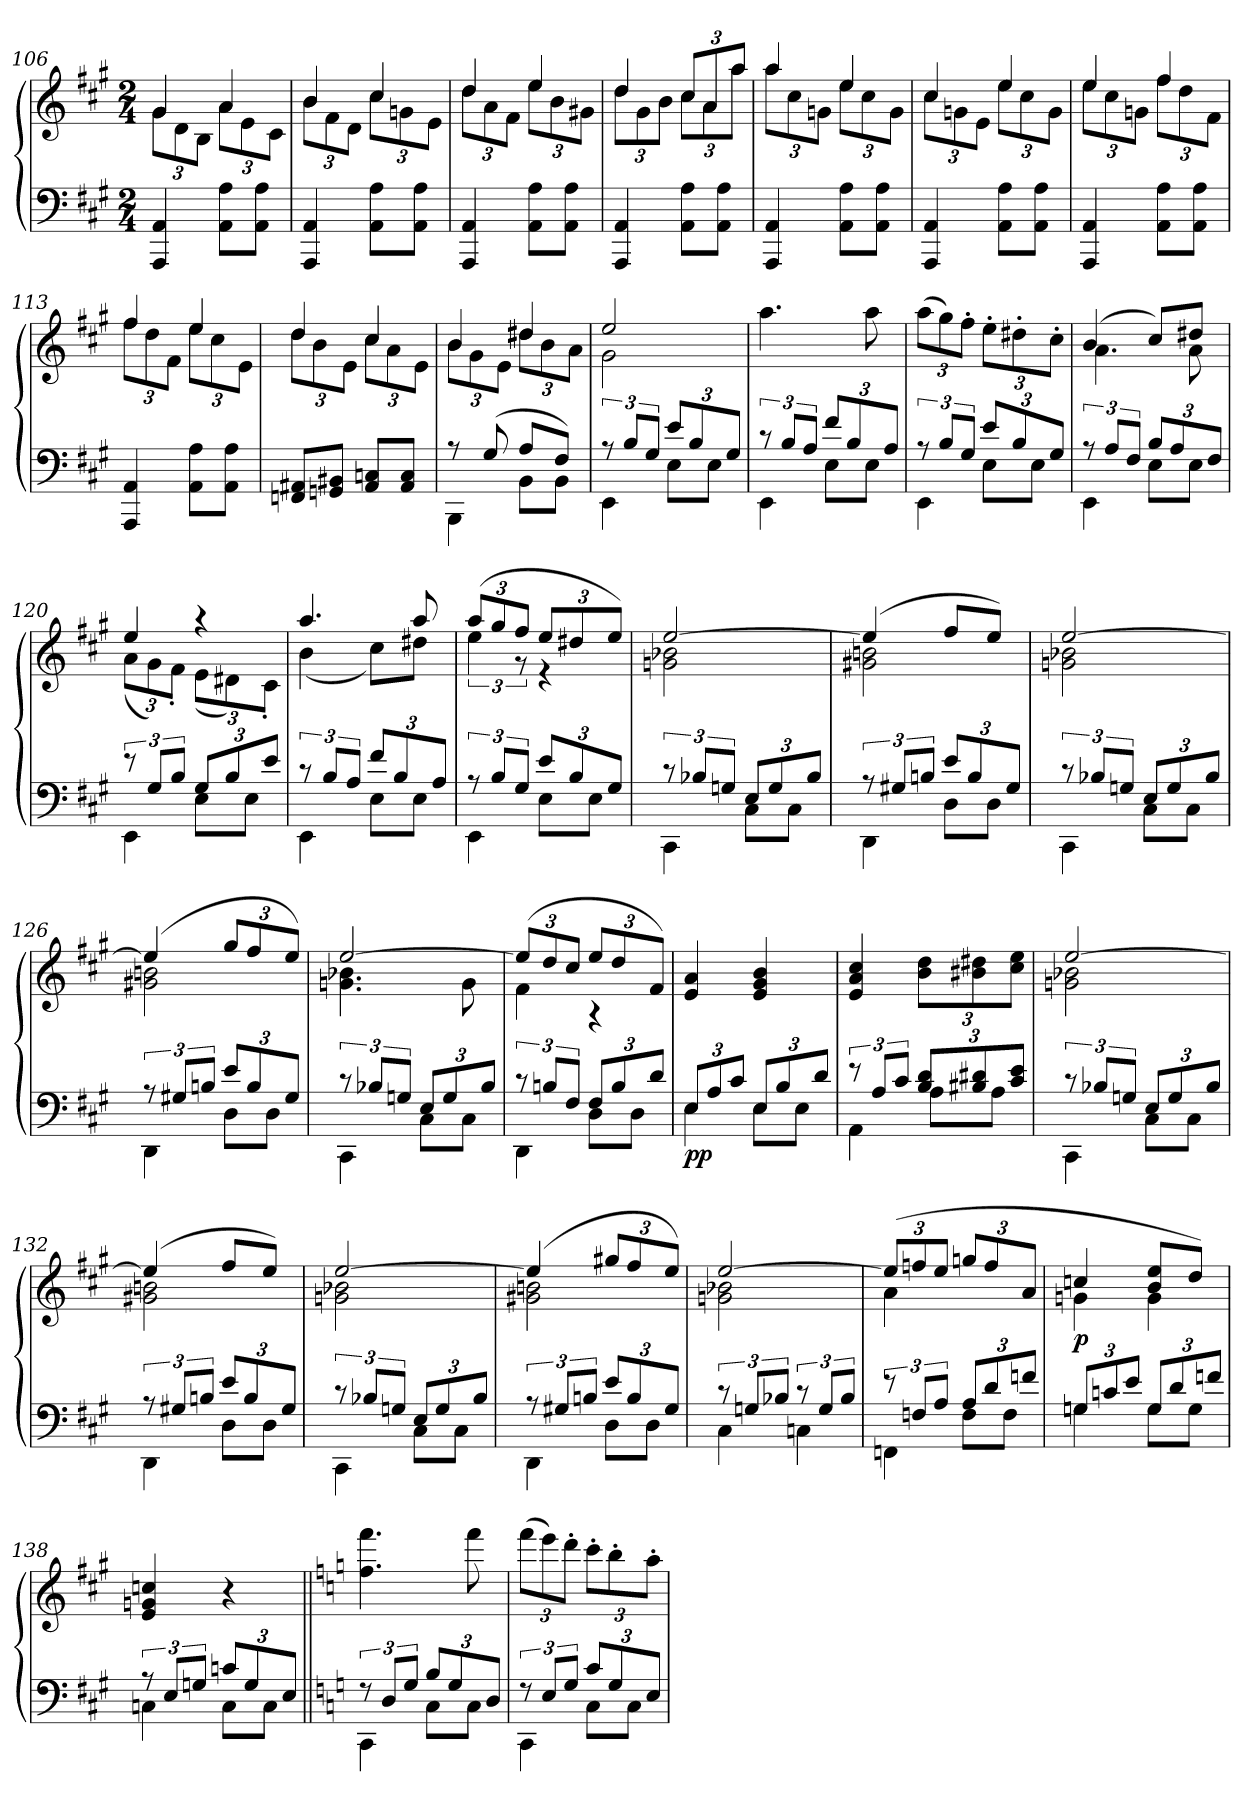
**kern	**kern	**dynam
*part1	*part1	*part1
*staff2	*staff1	*staff1/2
*clefF4	*clefG2	*
*k[f#c#g#]	*k[f#c#g#]	*
*M2/4	*M2/4	*
=106	=106	=106
*	*^	*
*	*	*Xbrackettup	*
4AAA/ 4AA/	4g#/	12g#\L	.
.	.	12d\	.
.	.	12B\J	.
8AA\ 8A\L	4a/	12a\L	.
.	.	12e\	.
8AA\ 8A\J	.	.	.
.	.	12c#\J	.
=107	=107	=107	=107
4AAA/ 4AA/	4b/	12b\L	.
.	.	12f#\	.
.	.	12d\J	.
8AA\ 8A\L	4cc#/	12cc#\L	.
.	.	12gn\	.
8AA\ 8A\J	.	.	.
.	.	12e\J	.
=108	=108	=108	=108
4AAA/ 4AA/	4dd/	12dd\L	.
.	.	12a\	.
.	.	12f#\J	.
8AA\ 8A\L	4ee/	12ee\L	.
.	.	12b\	.
8AA\ 8A\J	.	.	.
.	.	12g#X\J	.
=109	=109	=109	=109
4AAA/ 4AA/	4dd/	12dd\L	.
.	.	12g#\	.
.	.	12b\J	.
8AA\ 8A\L	12cc#/L	12cc#\L	.
.	12a/	12a\	.
8AA\ 8A\J	.	.	.
.	12aa/J	12aa\J	.
=110	=110	=110	=110
4AAA/ 4AA/	4aa/	12aa\L	.
.	.	12cc#\	.
.	.	12gn\J	.
8AA\ 8A\L	4ee/	12ee\L	.
.	.	12cc#\	.
8AA\ 8A\J	.	.	.
.	.	12g\J	.
=111	=111	=111	=111
4AAA/ 4AA/	4cc#/	12cc#\L	.
.	.	12gn\	.
.	.	12e\J	.
8AA\ 8A\L	4ee/	12ee\L	.
.	.	12cc#\	.
8AA\ 8A\J	.	.	.
.	.	12g\J	.
=112	=112	=112	=112
4AAA/ 4AA/	4ee/	12ee\L	.
.	.	12cc#\	.
.	.	12gn\J	.
8AA\ 8A\L	4ff#/	12ff#\L	.
.	.	12dd\	.
8AA\ 8A\J	.	.	.
.	.	12f#\J	.
=113	=113	=113	=113
4AAA/ 4AA/	4ff#/	12ff#\L	.
.	.	12dd\	.
.	.	12f#\J	.
8AA\ 8A\L	4ee/	12ee\L	.
.	.	12cc#\	.
8AA\ 8A\J	.	.	.
.	.	12e\J	.
=114	=114	=114	=114
8FF/ 8AA#/L	4dd/	12dd\L	.
.	.	12b\	.
8GG/ 8BB#/J	.	.	.
.	.	12e\J	.
8AA#/ 8C/L	4cc#/	12cc#\L	.
.	.	12a\	.
8AA#/ 8C/J	.	.	.
.	.	12e\J	.
=115	=115	=115	=115
*^	*	*	*
8r	4BBB\	4b/	12b\L	.
.	.	.	12g#\	.
(<8G#/	.	.	.	.
.	.	.	12e\J	.
8A/L	8BB\L	4dd#X/	12dd#X\L	.
.	.	.	12b\	.
8F#/J)	8BB\J	.	.	.
.	.	.	12a\J	.
=116	=116	=116	=116	=116
12r	4EE\	2ee/	2g#\	.
12B/L	.	.	.	.
12G#/J	.	.	.	.
*Xbrackettup	*	*	*	*
12e/L	8E\L	.	.	.
12B/	.	.	.	.
.	8E\J	.	.	.
12G#/J	.	.	.	.
*	*	*v	*v	*
=117	=117	=117	=117
*brackettup	*	*	*
12r	4EE\	4.aa\	.
12B/L	.	.	.
12A/J	.	.	.
*Xbrackettup	*	*	*
12f#/L	8E\L	.	.
12B/	.	.	.
.	8E\J	8aa\	.
12A/J	.	.	.
=118	=118	=118	=118
*brackettup	*	*	*
12r	4EE\	(>12aa\L	.
12B/L	.	12gg#\)	.
12G#/J	.	12ff#'\J	.
*Xbrackettup	*	*	*
12e/L	8E\L	12ee'\L	.
12B/	.	12dd#X'\	.
.	8E\J	.	.
12G#/J	.	12cc#'\J	.
=119	=119	=119	=119
*brackettup	*	*	*
*	*	*^	*
12r	4EE\	(>4b/	4.a\	.
12A/L	.	.	.	.
12F#/J	.	.	.	.
*Xbrackettup	*	*	*	*
12B/L	8E\L	8cc#/L)	.	.
12A/	.	.	.	.
.	8E\J	8dd#X/J	8a\	.
12F#/J	.	.	.	.
=120	=120	=120	=120	=120
*brackettup	*	*	*	*
12r	4EE\	4ee/	(>12a\L	.
12G#/L	.	.	12g#\)	.
12B/J	.	.	12f#'\J	.
*Xbrackettup	*	*	*	*
12G#/L	8E\L	4r	(>12e\L	.
12B/	.	.	12d#X\)	.
.	8E\J	.	.	.
12e/J	.	.	12c#'\J	.
=121	=121	=121	=121	=121
*brackettup	*	*	*	*
12r	4EE\	4.aa/	(<4b\	.
12B/L	.	.	.	.
12A/J	.	.	.	.
*Xbrackettup	*	*	*	*
12f#/L	8E\L	.	8cc#\L)	.
12B/	.	.	.	.
.	8E\J	8aa/	8dd#X\J	.
12A/J	.	.	.	.
=122	=122	=122	=122	=122
*brackettup	*	*	*brackettup	*
12r	4EE\	(<12aa/L	6ee\	.
12B/L	.	12gg#/	.	.
12G#/J	.	12ff#/J	12r	.
*Xbrackettup	*	*Xbrackettup	*	*
12e/L	8E\L	12ee/L	4r	.
12B/	.	12dd#X/	.	.
.	8E\J	.	.	.
12G#/J	.	12ee/J)	.	.
=123	=123	=123	=123	=123
*brackettup	*	*	*	*
!	!	!	!	!LO:DY:b
12r	4CC#\	[2ee/	2gn\ 2b-X\	cresc.
12B-X/L	.	.	.	.
12Gn/J	.	.	.	.
*Xbrackettup	*	*	*	*
12E/L	8C#\L	.	.	.
12G/	.	.	.	.
.	8C#\J	.	.	.
12B-/J	.	.	.	.
=124	=124	=124	=124	=124
*brackettup	*	*	*	*
12r	4DD\	(>4ee/]	2g#X\ 2bn\	.
12G#X/L	.	.	.	.
12Bn/J	.	.	.	.
*Xbrackettup	*	*	*	*
12e/L	8D\L	8ff#/L	.	.
12B/	.	.	.	.
.	8D\J	8ee/J)	.	.
12G#/J	.	.	.	.
=125	=125	=125	=125	=125
*brackettup	*	*	*	*
12r	4CC#\	[2ee/	2gn\ 2b-X\	.
12B-X/L	.	.	.	.
12Gn/J	.	.	.	.
*Xbrackettup	*	*	*	*
12E/L	8C#\L	.	.	.
12G/	.	.	.	.
.	8C#\J	.	.	.
12B-/J	.	.	.	.
=126	=126	=126	=126	=126
*brackettup	*	*	*	*
12r	4DD\	(>4ee/]	2g#X\ 2bn\	.
12G#X/L	.	.	.	.
12Bn/J	.	.	.	.
*Xbrackettup	*	*	*	*
12e/L	8D\L	12gg#/L	.	.
12B/	.	12ff#/	.	.
.	8D\J	.	.	.
12G#/J	.	12ee/J)	.	.
=127	=127	=127	=127	=127
*brackettup	*	*	*	*
!	!	!	!	!LO:DY:b
12r	4CC#\	[2ee/	4.gn\ 4.b-X\	dim.
12B-X/L	.	.	.	.
12Gn/J	.	.	.	.
*Xbrackettup	*	*	*	*
12E/L	8C#\L	.	.	.
12G/	.	.	.	.
.	8C#\J	.	8g\	.
12B-/J	.	.	.	.
=128	=128	=128	=128	=128
*brackettup	*	*	*	*
12r	4DD\	(>12ee/L]	4f#\	.
12Bn/L	.	12dd/	.	.
12F#/J	.	12cc#/J	.	.
*Xbrackettup	*	*	*	*
12F#/L	8D\L	12ee/L	4r	.
12B/	.	12dd/	.	.
.	8D\J	.	.	.
12d/J	.	12f#/J)	.	.
*	*	*v	*v	*
=129	=129	=129	=129
!	!	!	!LO:DY:b=2
!	!	!	!LO:DY:n=1:b
12E/L	4E\	4e/ 4a/	p p
12A/	.	.	.
12c#/J	.	.	.
12E/L	8E\L	4e/ 4g#/ 4b/	.
12B/	.	.	.
.	8E\J	.	.
12d/J	.	.	.
=130	=130	=130	=130
*brackettup	*	*	*
12r	4AA\	4e/ 4a/ 4cc#/	.
12A/L	.	.	.
12c#/J	.	.	.
*Xbrackettup	*	*	*
12B/ 12d/L	8A\L	12b\ 12dd\L	.
12B#X/ 12d#X/	.	12b#X\ 12dd#X\	.
.	8A\J	.	.
12c#/ 12e/J	.	12cc#\ 12ee\J	.
=131	=131	=131	=131
*brackettup	*	*	*
*	*	*^	*
12r	4CC#\	[2ee/	2gn\ 2b-X\	.
12B-X/L	.	.	.	.
12Gn/J	.	.	.	.
*Xbrackettup	*	*	*	*
12E/L	8C#\L	.	.	.
12G/	.	.	.	.
.	8C#\J	.	.	.
12B-/J	.	.	.	.
=132	=132	=132	=132	=132
*brackettup	*	*	*	*
12r	4DD\	(>4ee/]	2g#X\ 2bn\	.
12G#X/L	.	.	.	.
12Bn/J	.	.	.	.
*Xbrackettup	*	*	*	*
12e/L	8D\L	8ff#/L	.	.
12B/	.	.	.	.
.	8D\J	8ee/J)	.	.
12G#/J	.	.	.	.
=133	=133	=133	=133	=133
*brackettup	*	*	*	*
12r	4CC#\	[2ee/	2gn\ 2b-X\	.
12B-X/L	.	.	.	.
12Gn/J	.	.	.	.
*Xbrackettup	*	*	*	*
12E/L	8C#\L	.	.	.
12G/	.	.	.	.
.	8C#\J	.	.	.
12B-/J	.	.	.	.
=134	=134	=134	=134	=134
*brackettup	*	*	*	*
12r	4DD\	(>4ee/]	2g#X\ 2bn\	.
12G#X/L	.	.	.	.
12Bn/J	.	.	.	.
*Xbrackettup	*	*	*	*
12e/L	8D\L	12gg#X/L	.	.
12B/	.	12ff#/	.	.
.	8D\J	.	.	.
12G#/J	.	12ee/J)	.	.
=135	=135	=135	=135	=135
*brackettup	*	*	*	*
12r	4C#\	[2ee/	2gn\ 2b-X\	.
12Gn/L	.	.	.	.
12B-X/J	.	.	.	.
12r	4Cn\	.	.	.
12G/L	.	.	.	.
12B-/J	.	.	.	.
=136	=136	=136	=136	=136
12r	4FFn\	(>12ee/L]	4a\	.
12Fn/L	.	12ffn/	.	.
12A/J	.	12ee/J	.	.
*Xbrackettup	*	*	*	*
12A/L	8F\L	12ggn/L	4ryy	.
12d/	.	12ff/	.	.
.	8F\J	.	.	.
12fn/J	.	12a/J	.	.
=137	=137	=137	=137	=137
!	!	!	!	!LO:DY:b
12Gn/L	4Gn\	4ccn/	4gn\	p
12cn/	.	.	.	.
12e/J	.	.	.	.
12G/L	8G\L	8b/ 8ee/L	4g\	.
12d/	.	.	.	.
.	8G\J	8dd/J)	.	.
12fn/J	.	.	.	.
*	*	*v	*v	*
=138	=138	=138	=138
*brackettup	*	*	*
12r	4Cn\	4e/ 4gn/ 4ccn/	.
12E/L	.	.	.
12Gn/J	.	.	.
*Xbrackettup	*	*	*
12cn/L	8C\L	4r	.
12G/	.	.	.
.	8C\J	.	.
12E/J	.	.	.
=139||	=139||	=139||	=139||
*k[]	*	*k[]	*
*brackettup	*	*	*
12r	4CC\	4.ff\ 4.fff\	.
12D/L	.	.	.
12G/J	.	.	.
*Xbrackettup	*	*	*
12B/L	8C\L	.	.
12G/	.	.	.
.	8C\J	8fff\	.
12D/J	.	.	.
=140	=140	=140	=140
*brackettup	*	*	*
12r	4CC\	(>12fff\L	.
12E/L	.	12eee\)	.
12G/J	.	12ddd'\J	.
*Xbrackettup	*	*	*
12c/L	8C\L	12ccc'\L	.
12G/	.	12bb'\	.
.	8C\J	.	.
12E/J	.	12aa'\J	.
*v	*v	*	*
=	=	=
*-	*-	*-
